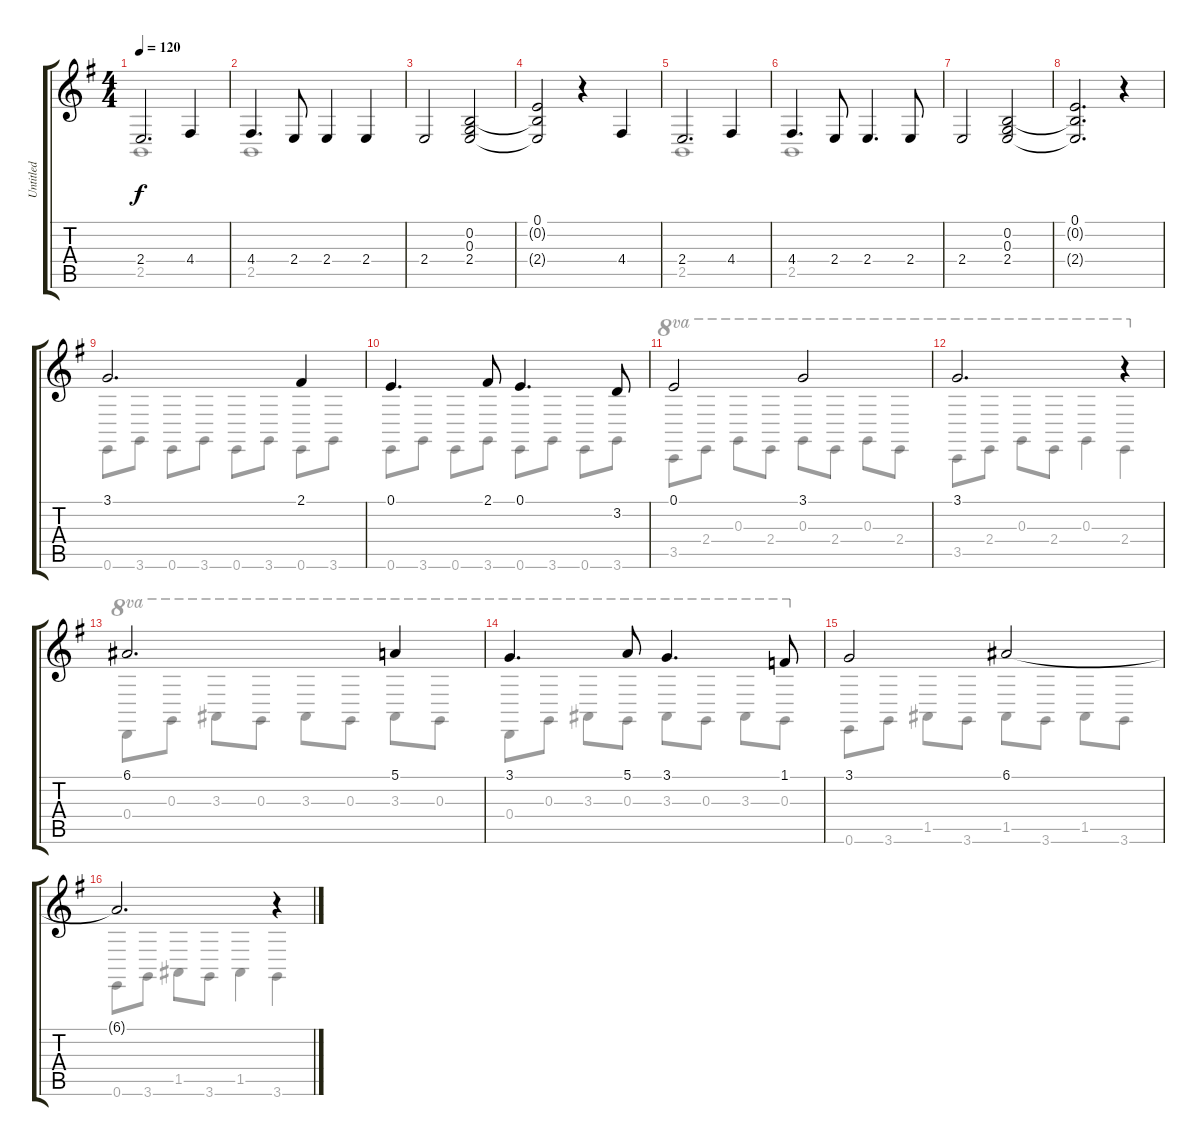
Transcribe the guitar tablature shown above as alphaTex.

\track ("Untitled" "Untitled") {instrument drawbarorgan}
\staff {score tabs}
\tuning (E4 B3 G3 D3 A2 E2) {hide}
\voice
\ts (4 4)
\tempo 120
\clef g2
\ks g
2.4.2{d dy f} 4.4.4 |
4.4.4{d} 2.4.8 2.4.4 2.4.4 |
2.4.2 (0.2 0.3 2.4).2 |
(0.1 0.2{t} 2.4{t}).2 r.4 4.4.4 |
2.4.2{d} 4.4.4 |
4.4.4{d} 2.4.8 2.4.4{d} 2.4.8 |
2.4.2 (0.2 0.3 2.4).2 |
(0.1 0.2{t} 2.4{t}).2{d} r.4 |
3.1.2{d} 2.1.4 |
0.1.4{d} 2.1.8 0.1.4{d} 3.2.8 |
0.1.2 3.1.2 |
3.1.2{d} r.4 |
6.1.2{d} 5.1.4 |
3.1.4{d} 5.1.8 3.1.4{d} 1.1.8 |
3.1.2 6.1.2 |
6.1{t}.2{d} r.4
\voice
\clef g2
\ottava regular
\simile none
\ks g
2.5.1{dy f} |
2.5.1 |
|
|
2.5.1 |
2.5.1 |
|
|
0.6.8 3.6.8 0.6.8 3.6.8 0.6.8 3.6.8 0.6.8 3.6.8 |
0.6.8 3.6.8 0.6.8 3.6.8 0.6.8 3.6.8 0.6.8 3.6.8 |
3.5.8{ot 8va} 2.4.8{ot 8va} 0.3.8{ot 8va} 2.4.8{ot 8va} 0.3.8{ot 8va} 2.4.8{ot 8va} 0.3.8{ot 8va} 2.4.8{ot 8va} |
3.5.8{ot 8va} 2.4.8{ot 8va} 0.3.8{ot 8va} 2.4.8{ot 8va} 0.3.4{ot 8va} 2.4.4{ot 8va} |
0.4.8{ot 8va} 0.3.8{ot 8va} 3.3.8{ot 8va} 0.3.8{ot 8va} 3.3.8{ot 8va} 0.3.8{ot 8va} 3.3.8{ot 8va} 0.3.8{ot 8va} |
0.4.8{ot 8va} 0.3.8{ot 8va} 3.3.8{ot 8va} 0.3.8{ot 8va} 3.3.8{ot 8va} 0.3.8{ot 8va} 3.3.8{ot 8va} 0.3.8{ot 8va} |
0.6.8 3.6.8 1.5.8 3.6.8 1.5.8 3.6.8 1.5.8 3.6.8 |
0.6.8 3.6.8 1.5.8 3.6.8 1.5.4 3.6.4
